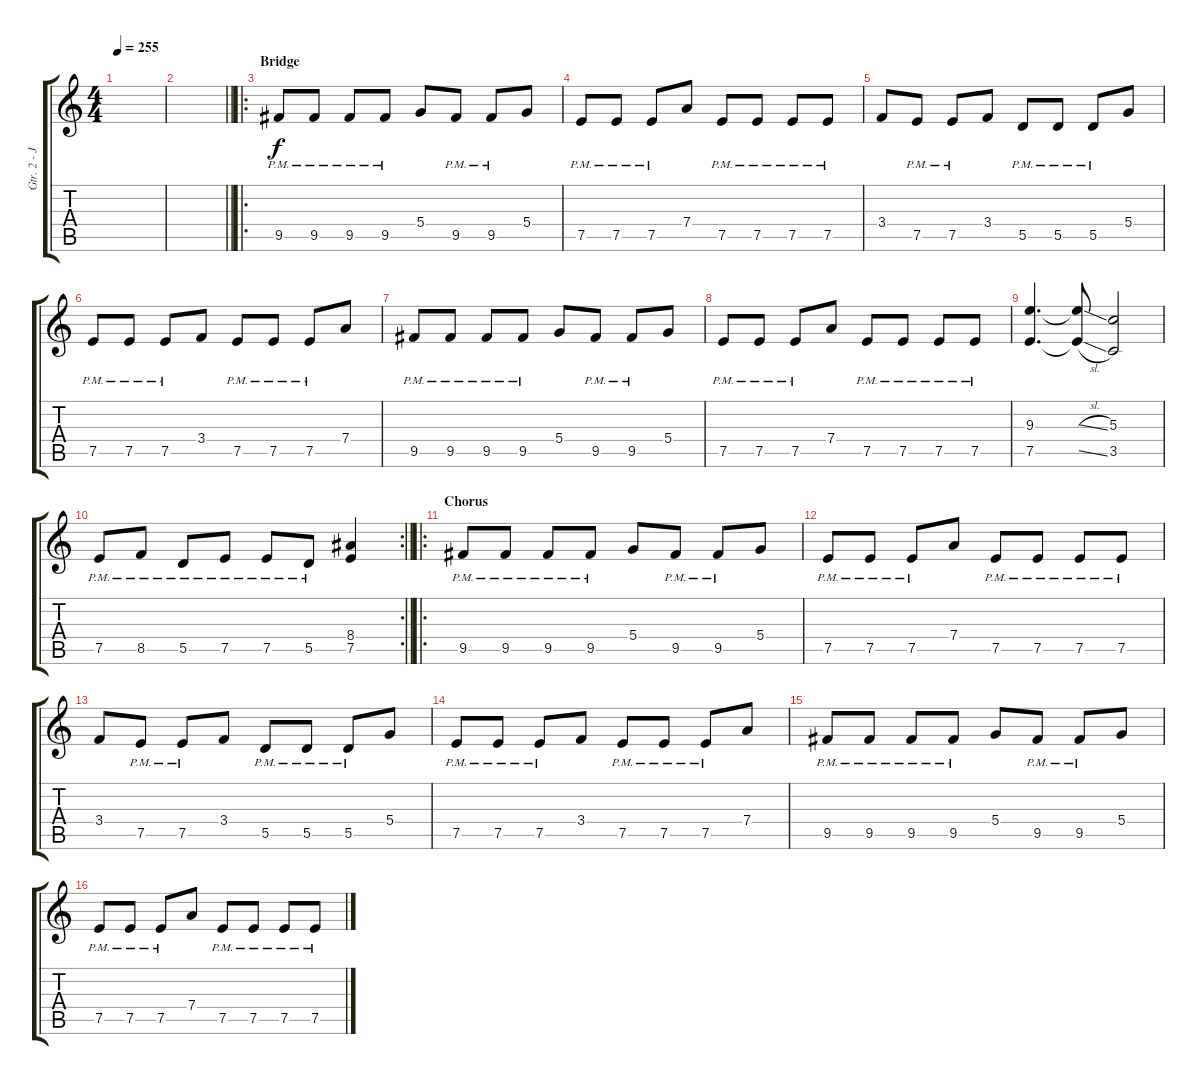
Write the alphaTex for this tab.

\track ("Gtr. 2 - Jason" "Gtr. 2 - J") {instrument distortionguitar}
\staff {score tabs}
\tuning (E4 B3 G3 D3 A2 E2) {hide}
\ts (4 4)
\tempo 255
\clef g2
\ks c
|
\barLineRight lightlight
|
\ro
\section ("" "Bridge")
9.5{pm}.8{volume 10} 9.5{pm}.8 9.5{pm}.8 9.5{pm}.8 5.4.8 9.5{pm}.8 9.5{pm}.8 5.4.8 |
7.5{pm}.8 7.5{pm}.8 7.5{pm}.8 7.4.8 7.5{pm}.8 7.5{pm}.8 7.5{pm}.8 7.5{pm}.8 |
3.4.8 7.5{pm}.8 7.5{pm}.8 3.4.8 5.5{pm}.8 5.5{pm}.8 5.5{pm}.8 5.4.8 |
7.5{pm}.8 7.5{pm}.8 7.5{pm}.8 3.4.8 7.5{pm}.8 7.5{pm}.8 7.5{pm}.8 7.4.8 |
9.5{pm}.8 9.5{pm}.8 9.5{pm}.8 9.5{pm}.8 5.4.8 9.5{pm}.8 9.5{pm}.8 5.4.8 |
7.5{pm}.8 7.5{pm}.8 7.5{pm}.8 7.4.8 7.5{pm}.8 7.5{pm}.8 7.5{pm}.8 7.5{pm}.8 |
(9.3 7.5).4{d} (9.3{sl t} 7.5{sl t}).8 (5.3 3.5).2 |
\rc 2
\barLineRight lightlight
7.5{pm}.8 8.5{pm}.8 5.5{pm}.8 7.5{pm}.8 7.5{pm}.8 5.5{pm}.8 (8.4 7.5).4 |
\ro
\section ("" "Chorus")
9.5{pm}.8 9.5{pm}.8 9.5{pm}.8 9.5{pm}.8 5.4.8 9.5{pm}.8 9.5{pm}.8 5.4.8 |
7.5{pm}.8 7.5{pm}.8 7.5{pm}.8 7.4.8 7.5{pm}.8 7.5{pm}.8 7.5{pm}.8 7.5{pm}.8 |
3.4.8 7.5{pm}.8 7.5{pm}.8 3.4.8 5.5{pm}.8 5.5{pm}.8 5.5{pm}.8 5.4.8 |
7.5{pm}.8 7.5{pm}.8 7.5{pm}.8 3.4.8 7.5{pm}.8 7.5{pm}.8 7.5{pm}.8 7.4.8 |
9.5{pm}.8 9.5{pm}.8 9.5{pm}.8 9.5{pm}.8 5.4.8 9.5{pm}.8 9.5{pm}.8 5.4.8 |
7.5{pm}.8 7.5{pm}.8 7.5{pm}.8 7.4.8 7.5{pm}.8 7.5{pm}.8 7.5{pm}.8 7.5{pm}.8
